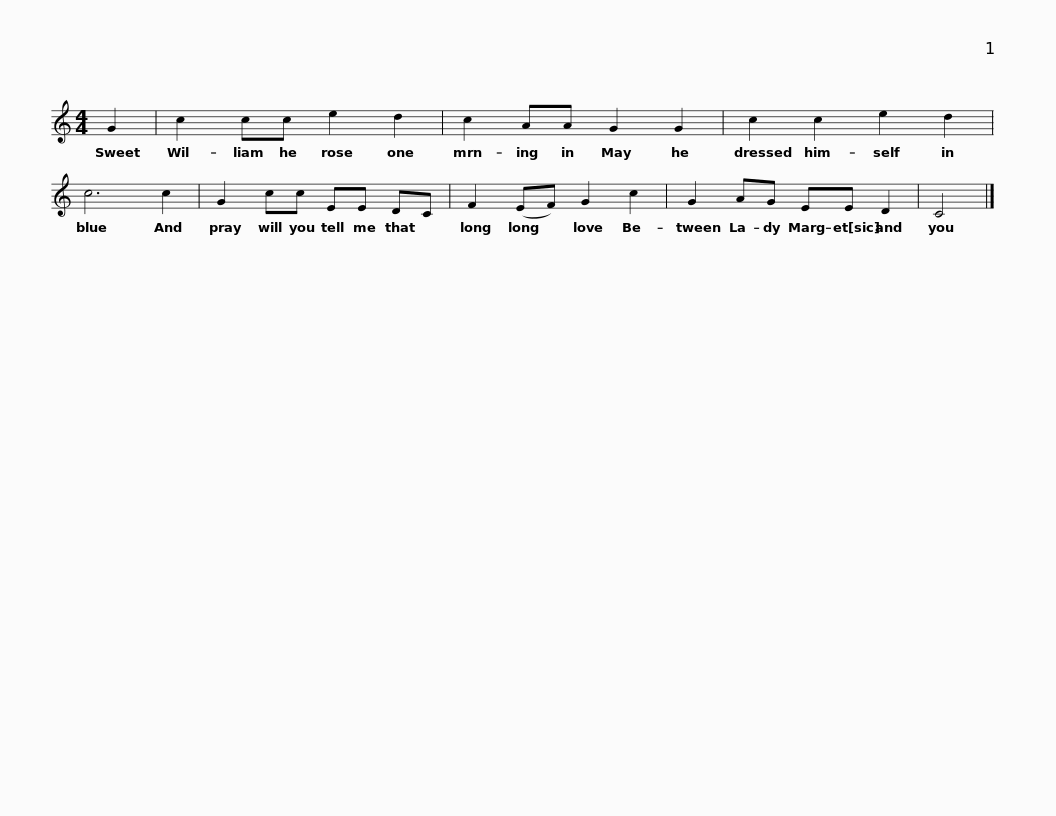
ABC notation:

X:1
L:1/8
M:4/4
I:linebreak $
K:C
V:1 treble
V:1
 G2 | c2 cc e2 d2 | c2 AA G2 G2 | c2 c2 e2 d2 | c6 c2 |$ %5
 G2 cc EE DC | F2 (EF) G2 c2 | G2 AG EE D2 | C4 |] %9
